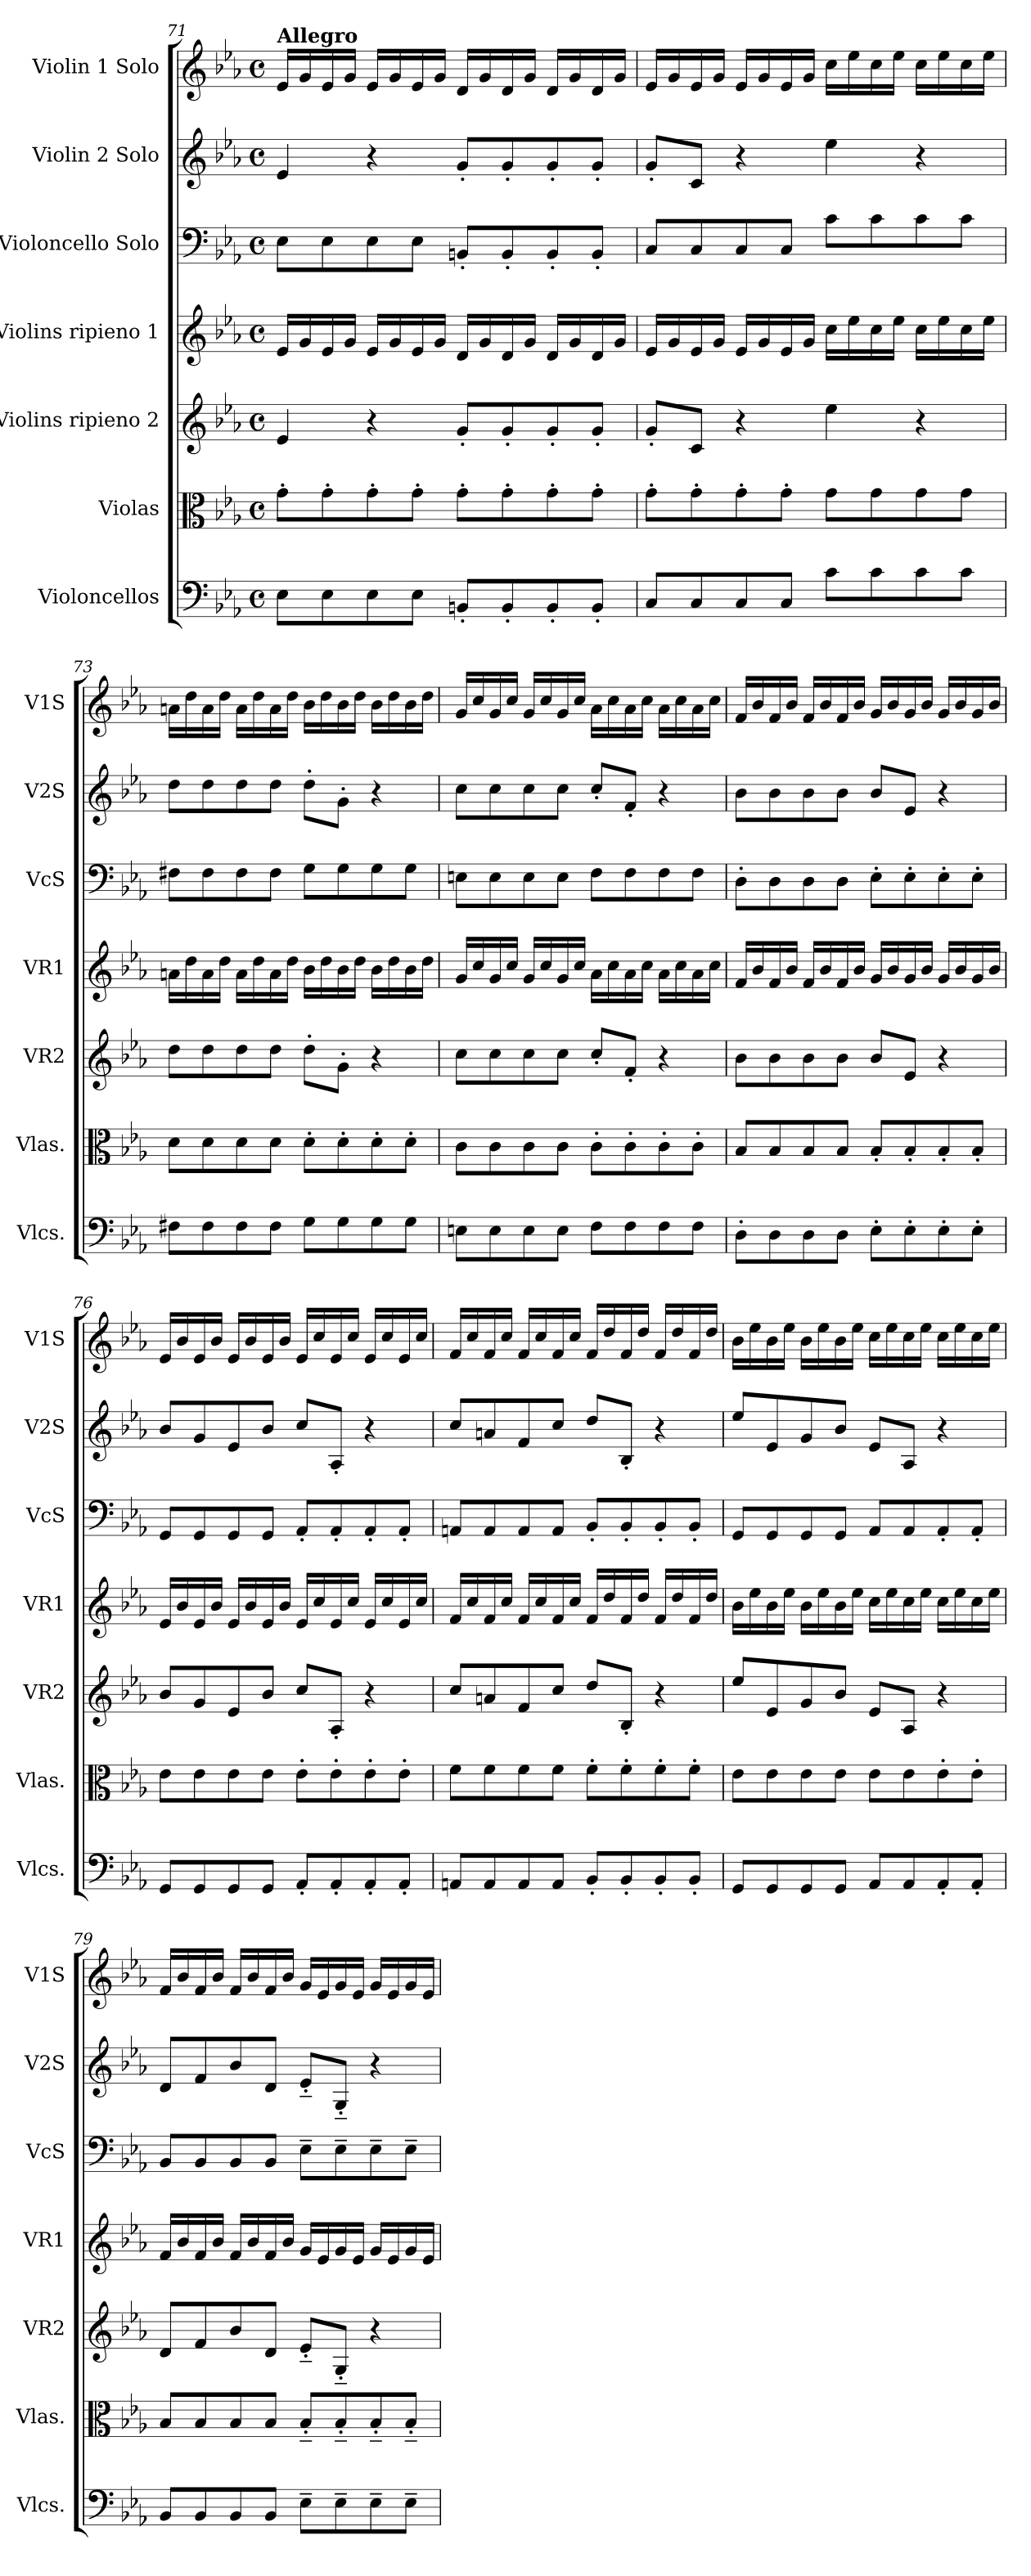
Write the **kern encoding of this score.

**kern	**kern	**kern	**kern	**kern	**kern	**kern
*part7	*part6	*part5	*part4	*part3	*part2	*part1
*staff7	*staff6	*staff5	*staff4	*staff3	*staff2	*staff1
*I"Violoncellos	*I"Violas	*I"Violins ripieno 2	*I"Violins ripieno 1	*I"Violoncello Solo	*I"Violin 2 Solo	*I"Violin 1 Solo
*I'Vlcs.	*I'Vlas.	*I'VR2	*I'VR1	*I'VcS	*I'V2S	*I'V1S
!!LO:PB:g=z
*clefF4	*clefC3	*clefG2	*clefG2	*clefF4	*clefG2	*clefG2
*k[b-e-a-]	*k[b-e-a-]	*k[b-e-a-]	*k[b-e-a-]	*k[b-e-a-]	*k[b-e-a-]	*k[b-e-a-]
*M4/4	*M4/4	*M4/4	*M4/4	*M4/4	*M4/4	*M4/4
*met(c)	*met(c)	*met(c)	*met(c)	*met(c)	*met(c)	*met(c)
*MM100	*MM100	*MM100	*MM100	*MM100	*MM100	*MM100
=71	=71	=71	=71	=71	=71	=71
!	!	!	!	!	!	!LO:TX:a:B:t=Allegro
8E-\L	8g'\L	4e-/	16e-/LL	8E-\L	4e-/	16e-/LL
.	.	.	16g/	.	.	16g/
8E-\	8g'\	.	16e-/	8E-\	.	16e-/
.	.	.	16g/JJ	.	.	16g/JJ
8E-\	8g'\	4r	16e-/LL	8E-\	4r	16e-/LL
.	.	.	16g/	.	.	16g/
8E-\J	8g'\J	.	16e-/	8E-\J	.	16e-/
.	.	.	16g/JJ	.	.	16g/JJ
8BBn'/L	8g'\L	8g'/L	16d/LL	8BBn'/L	8g'/L	16d/LL
.	.	.	16g/	.	.	16g/
8BB'/	8g'\	8g'/	16d/	8BB'/	8g'/	16d/
.	.	.	16g/JJ	.	.	16g/JJ
8BB'/	8g'\	8g'/	16d/LL	8BB'/	8g'/	16d/LL
.	.	.	16g/	.	.	16g/
8BB'/J	8g'\J	8g'/J	16d/	8BB'/J	8g'/J	16d/
.	.	.	16g/JJ	.	.	16g/JJ
=72	=72	=72	=72	=72	=72	=72
8C/L	8g'\L	8g'/L	16e-/LL	8C/L	8g'/L	16e-/LL
.	.	.	16g/	.	.	16g/
8C/	8g'\	8c/J	16e-/	8C/	8c/J	16e-/
.	.	.	16g/JJ	.	.	16g/JJ
8C/	8g'\	4r	16e-/LL	8C/	4r	16e-/LL
.	.	.	16g/	.	.	16g/
8C/J	8g'\J	.	16e-/	8C/J	.	16e-/
.	.	.	16g/JJ	.	.	16g/JJ
8c\L	8g\L	4ee-\	16cc\LL	8c\L	4ee-\	16cc\LL
.	.	.	16ee-\	.	.	16ee-\
8c\	8g\	.	16cc\	8c\	.	16cc\
.	.	.	16ee-\JJ	.	.	16ee-\JJ
8c\	8g\	4r	16cc\LL	8c\	4r	16cc\LL
.	.	.	16ee-\	.	.	16ee-\
8c\J	8g\J	.	16cc\	8c\J	.	16cc\
.	.	.	16ee-\JJ	.	.	16ee-\JJ
=73	=73	=73	=73	=73	=73	=73
8F#X\L	8d\L	8dd\L	16an\LL	8F#X\L	8dd\L	16an\LL
.	.	.	16dd\	.	.	16dd\
8F#\	8d\	8dd\	16a\	8F#\	8dd\	16a\
.	.	.	16dd\JJ	.	.	16dd\JJ
8F#\	8d\	8dd\	16a\LL	8F#\	8dd\	16a\LL
.	.	.	16dd\	.	.	16dd\
8F#\J	8d\J	8dd\J	16a\	8F#\J	8dd\J	16a\
.	.	.	16dd\JJ	.	.	16dd\JJ
8G\L	8d'\L	8dd'\L	16b-\LL	8G\L	8dd'\L	16b-\LL
.	.	.	16dd\	.	.	16dd\
8G\	8d'\	8g'\J	16b-\	8G\	8g'\J	16b-\
.	.	.	16dd\JJ	.	.	16dd\JJ
8G\	8d'\	4r	16b-\LL	8G\	4r	16b-\LL
.	.	.	16dd\	.	.	16dd\
8G\J	8d'\J	.	16b-\	8G\J	.	16b-\
.	.	.	16dd\JJ	.	.	16dd\JJ
!!LO:LB:g=z
=74	=74	=74	=74	=74	=74	=74
8En\L	8c\L	8cc\L	16g/LL	8En\L	8cc\L	16g/LL
.	.	.	16cc/	.	.	16cc/
8E\	8c\	8cc\	16g/	8E\	8cc\	16g/
.	.	.	16cc/JJ	.	.	16cc/JJ
8E\	8c\	8cc\	16g/LL	8E\	8cc\	16g/LL
.	.	.	16cc/	.	.	16cc/
8E\J	8c\J	8cc\J	16g/	8E\J	8cc\J	16g/
.	.	.	16cc/JJ	.	.	16cc/JJ
8F\L	8c'\L	8cc'/L	16a-\LL	8F\L	8cc'/L	16a-\LL
.	.	.	16cc\	.	.	16cc\
8F\	8c'\	8f'/J	16a-\	8F\	8f'/J	16a-\
.	.	.	16cc\JJ	.	.	16cc\JJ
8F\	8c'\	4r	16a-\LL	8F\	4r	16a-\LL
.	.	.	16cc\	.	.	16cc\
8F\J	8c'\J	.	16a-\	8F\J	.	16a-\
.	.	.	16cc\JJ	.	.	16cc\JJ
=75	=75	=75	=75	=75	=75	=75
8D'\L	8B-/L	8b-\L	16f/LL	8D'\L	8b-\L	16f/LL
.	.	.	16b-/	.	.	16b-/
8D\	8B-/	8b-\	16f/	8D\	8b-\	16f/
.	.	.	16b-/JJ	.	.	16b-/JJ
8D\	8B-/	8b-\	16f/LL	8D\	8b-\	16f/LL
.	.	.	16b-/	.	.	16b-/
8D\J	8B-/J	8b-\J	16f/	8D\J	8b-\J	16f/
.	.	.	16b-/JJ	.	.	16b-/JJ
8E-'\L	8B-'/L	8b-/L	16g/LL	8E-'\L	8b-/L	16g/LL
.	.	.	16b-/	.	.	16b-/
8E-'\	8B-'/	8e-/J	16g/	8E-'\	8e-/J	16g/
.	.	.	16b-/JJ	.	.	16b-/JJ
8E-'\	8B-'/	4r	16g/LL	8E-'\	4r	16g/LL
.	.	.	16b-/	.	.	16b-/
8E-'\J	8B-'/J	.	16g/	8E-'\J	.	16g/
.	.	.	16b-/JJ	.	.	16b-/JJ
=76	=76	=76	=76	=76	=76	=76
8GG/L	8e-\L	8b-/L	16e-/LL	8GG/L	8b-/L	16e-/LL
.	.	.	16b-/	.	.	16b-/
8GG/	8e-\	8g/	16e-/	8GG/	8g/	16e-/
.	.	.	16b-/JJ	.	.	16b-/JJ
8GG/	8e-\	8e-/	16e-/LL	8GG/	8e-/	16e-/LL
.	.	.	16b-/	.	.	16b-/
8GG/J	8e-\J	8b-/J	16e-/	8GG/J	8b-/J	16e-/
.	.	.	16b-/JJ	.	.	16b-/JJ
8AA-'/L	8e-'\L	8cc/L	16e-/LL	8AA-'/L	8cc/L	16e-/LL
.	.	.	16cc/	.	.	16cc/
8AA-'/	8e-'\	8A-'/J	16e-/	8AA-'/	8A-'/J	16e-/
.	.	.	16cc/JJ	.	.	16cc/JJ
8AA-'/	8e-'\	4r	16e-/LL	8AA-'/	4r	16e-/LL
.	.	.	16cc/	.	.	16cc/
8AA-'/J	8e-'\J	.	16e-/	8AA-'/J	.	16e-/
.	.	.	16cc/JJ	.	.	16cc/JJ
!!LO:PB:g=z
=77	=77	=77	=77	=77	=77	=77
8AAn/L	8f\L	8cc/L	16f/LL	8AAn/L	8cc/L	16f/LL
.	.	.	16cc/	.	.	16cc/
8AA/	8f\	8an/	16f/	8AA/	8an/	16f/
.	.	.	16cc/JJ	.	.	16cc/JJ
8AA/	8f\	8f/	16f/LL	8AA/	8f/	16f/LL
.	.	.	16cc/	.	.	16cc/
8AA/J	8f\J	8cc/J	16f/	8AA/J	8cc/J	16f/
.	.	.	16cc/JJ	.	.	16cc/JJ
8BB-'/L	8f'\L	8dd/L	16f/LL	8BB-'/L	8dd/L	16f/LL
.	.	.	16dd/	.	.	16dd/
8BB-'/	8f'\	8B-'/J	16f/	8BB-'/	8B-'/J	16f/
.	.	.	16dd/JJ	.	.	16dd/JJ
8BB-'/	8f'\	4r	16f/LL	8BB-'/	4r	16f/LL
.	.	.	16dd/	.	.	16dd/
8BB-'/J	8f'\J	.	16f/	8BB-'/J	.	16f/
.	.	.	16dd/JJ	.	.	16dd/JJ
=78	=78	=78	=78	=78	=78	=78
8GG/L	8e-\L	8ee-/L	16b-\LL	8GG/L	8ee-/L	16b-\LL
.	.	.	16ee-\	.	.	16ee-\
8GG/	8e-\	8e-/	16b-\	8GG/	8e-/	16b-\
.	.	.	16ee-\JJ	.	.	16ee-\JJ
8GG/	8e-\	8g/	16b-\LL	8GG/	8g/	16b-\LL
.	.	.	16ee-\	.	.	16ee-\
8GG/J	8e-\J	8b-/J	16b-\	8GG/J	8b-/J	16b-\
.	.	.	16ee-\JJ	.	.	16ee-\JJ
8AA-/L	8e-\L	8e-/L	16cc\LL	8AA-/L	8e-/L	16cc\LL
.	.	.	16ee-\	.	.	16ee-\
8AA-/	8e-\	8A-/J	16cc\	8AA-/	8A-/J	16cc\
.	.	.	16ee-\JJ	.	.	16ee-\JJ
8AA-'/	8e-'\	4r	16cc\LL	8AA-'/	4r	16cc\LL
.	.	.	16ee-\	.	.	16ee-\
8AA-'/J	8e-'\J	.	16cc\	8AA-'/J	.	16cc\
.	.	.	16ee-\JJ	.	.	16ee-\JJ
=79	=79	=79	=79	=79	=79	=79
8BB-/L	8B-/L	8d/L	16f/LL	8BB-/L	8d/L	16f/LL
.	.	.	16b-/	.	.	16b-/
8BB-/	8B-/	8f/	16f/	8BB-/	8f/	16f/
.	.	.	16b-/JJ	.	.	16b-/JJ
8BB-/	8B-/	8b-/	16f/LL	8BB-/	8b-/	16f/LL
.	.	.	16b-/	.	.	16b-/
8BB-/J	8B-/J	8d/J	16f/	8BB-/J	8d/J	16f/
.	.	.	16b-/JJ	.	.	16b-/JJ
8E-~\L	8B-~'/L	8e-~'/L	16g/LL	8E-~\L	8e-~'/L	16g/LL
.	.	.	16e-/	.	.	16e-/
8E-~\	8B-~'/	8G~'/J	16g/	8E-~\	8G~'/J	16g/
.	.	.	16e-/JJ	.	.	16e-/JJ
8E-~\	8B-~'/	4r	16g/LL	8E-~\	4r	16g/LL
.	.	.	16e-/	.	.	16e-/
8E-~\J	8B-~'/J	.	16g/	8E-~\J	.	16g/
.	.	.	16e-/JJ	.	.	16e-/JJ
=	=	=	=	=	=	=
*-	*-	*-	*-	*-	*-	*-
